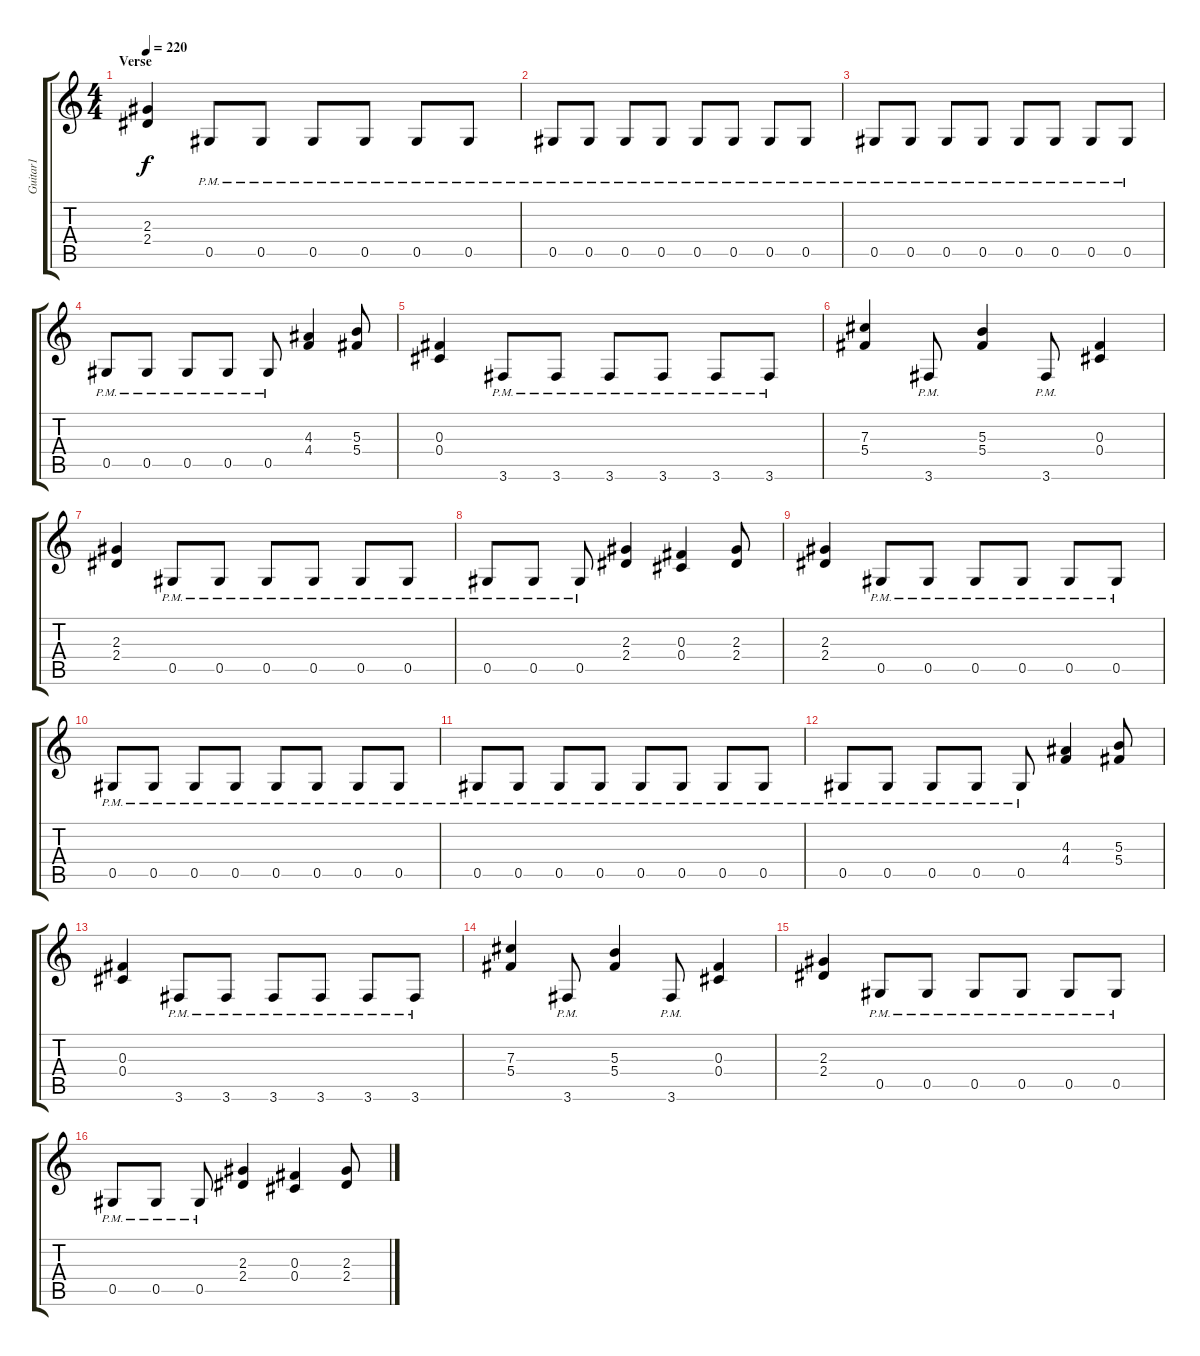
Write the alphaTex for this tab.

\track ("Guitar1" "Guitar1") {instrument distortionguitar}
\staff {score tabs}
\tuning (Eb4 Bb3 Gb3 Db3 Ab2 Eb2) {hide}
\ts (4 4)
\section ("" "Verse")
\tempo 220
\clef g2
\ks c
(2.3 2.4).4{dy f} 0.5{pm}.8 0.5{pm}.8 0.5{pm}.8 0.5{pm}.8 0.5{pm}.8 0.5{pm}.8 |
0.5{pm}.8 0.5{pm}.8 0.5{pm}.8 0.5{pm}.8 0.5{pm}.8 0.5{pm}.8 0.5{pm}.8 0.5{pm}.8 |
0.5{pm}.8 0.5{pm}.8 0.5{pm}.8 0.5{pm}.8 0.5{pm}.8 0.5{pm}.8 0.5{pm}.8 0.5{pm}.8 |
0.5{pm}.8 0.5{pm}.8 0.5{pm}.8 0.5{pm}.8 0.5{pm}.8 (4.3 4.4).4 (5.3 5.4).8 |
(0.3 0.4).4 3.6{pm}.8 3.6{pm}.8 3.6{pm}.8 3.6{pm}.8 3.6{pm}.8 3.6{pm}.8 |
(7.3 5.4).4 3.6{pm}.8 (5.3 5.4).4 3.6{pm}.8 (0.3 0.4).4 |
(2.3 2.4).4 0.5{pm}.8 0.5{pm}.8 0.5{pm}.8 0.5{pm}.8 0.5{pm}.8 0.5{pm}.8 |
0.5{pm}.8 0.5{pm}.8 0.5{pm}.8 (2.3 2.4).4 (0.3 0.4).4 (2.3 2.4).8 |
(2.3 2.4).4 0.5{pm}.8 0.5{pm}.8 0.5{pm}.8 0.5{pm}.8 0.5{pm}.8 0.5{pm}.8 |
0.5{pm}.8 0.5{pm}.8 0.5{pm}.8 0.5{pm}.8 0.5{pm}.8 0.5{pm}.8 0.5{pm}.8 0.5{pm}.8 |
0.5{pm}.8 0.5{pm}.8 0.5{pm}.8 0.5{pm}.8 0.5{pm}.8 0.5{pm}.8 0.5{pm}.8 0.5{pm}.8 |
0.5{pm}.8 0.5{pm}.8 0.5{pm}.8 0.5{pm}.8 0.5{pm}.8 (4.3 4.4).4 (5.3 5.4).8 |
(0.3 0.4).4 3.6{pm}.8 3.6{pm}.8 3.6{pm}.8 3.6{pm}.8 3.6{pm}.8 3.6{pm}.8 |
(7.3 5.4).4 3.6{pm}.8 (5.3 5.4).4 3.6{pm}.8 (0.3 0.4).4 |
(2.3 2.4).4 0.5{pm}.8 0.5{pm}.8 0.5{pm}.8 0.5{pm}.8 0.5{pm}.8 0.5{pm}.8 |
0.5{pm}.8 0.5{pm}.8 0.5{pm}.8 (2.3 2.4).4 (0.3 0.4).4 (2.3 2.4).8
